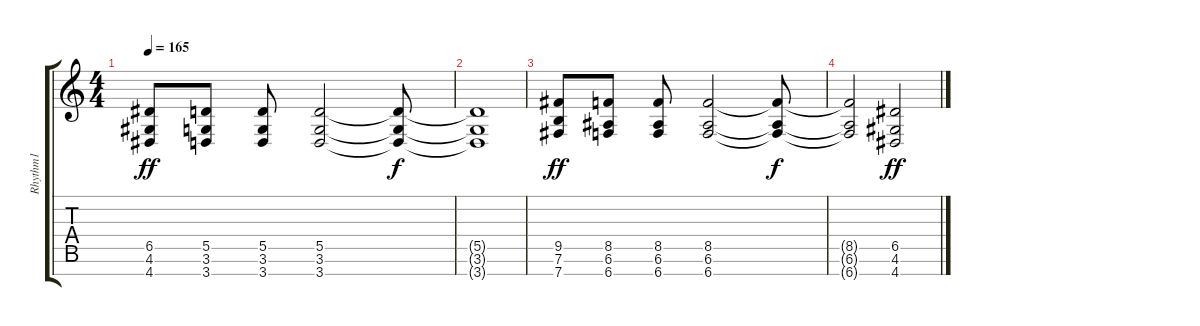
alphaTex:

\track ("Rhythm1" "Rhythm1") {instrument distortionguitar}
\staff {score tabs}
\tuning (E4 B3 G3 D3 A2 E2 B1) {hide}
\ts (4 4)
\tempo 165
\clef g2
\ks c
(6.5 4.6 4.7).8{dy ff} (5.5 3.6 3.7).8 (5.5 3.6 3.7).8 (5.5 3.6 3.7).2 (5.5{t} 3.6{t} 3.7{t}).8{dy f} |
(5.5{t} 3.6{t} 3.7{t}).1 |
(9.5 7.6 7.7).8{dy ff} (8.5 6.6 6.7).8 (8.5 6.6 6.7).8 (8.5 6.6 6.7).2 (8.5{t} 6.6{t} 6.7{t}).8{dy f} |
(8.5{t} 6.6{t} 6.7{t}).2 (6.5 4.6 4.7).2{dy ff}
